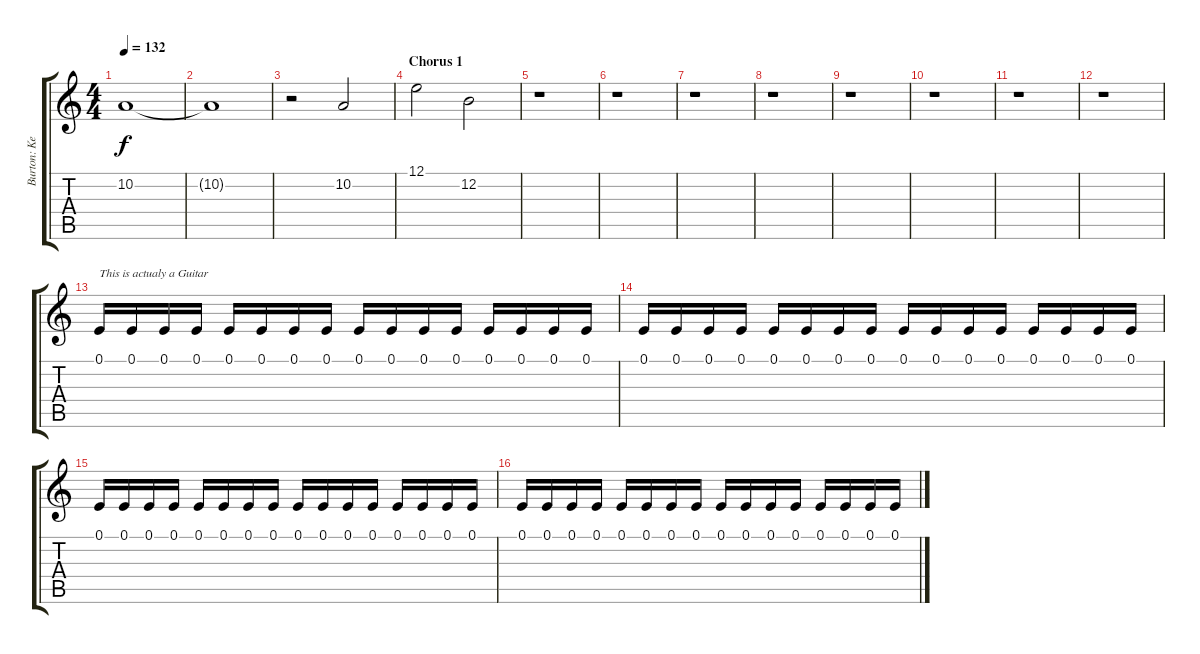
\track ("Burton: Keyboard" "Burton: Ke") {instrument synthvoice}
\staff {score tabs}
\tuning (E4 B3 G3 D3 A2 E2) {hide}
\ts (4 4)
\tempo 132
\clef g2
\ks c
10.2.1{dy f} |
10.2{t}.1 |
r.2 10.2.2 |
\section ("" "Chorus 1")
12.1.2 12.2.2 |
r.1 |
r.1 |
r.1 |
r.1 |
r.1 |
r.1 |
r.1 |
r.1 |
0.1.16{txt "This is actualy a Guitar" instrument distortionguitar} 0.1.16 0.1.16 0.1.16 0.1.16 0.1.16 0.1.16 0.1.16 0.1.16 0.1.16 0.1.16 0.1.16 0.1.16 0.1.16 0.1.16 0.1.16 |
0.1.16 0.1.16 0.1.16 0.1.16 0.1.16 0.1.16 0.1.16 0.1.16 0.1.16 0.1.16 0.1.16 0.1.16 0.1.16 0.1.16 0.1.16 0.1.16 |
0.1.16 0.1.16 0.1.16 0.1.16 0.1.16 0.1.16 0.1.16 0.1.16 0.1.16 0.1.16 0.1.16 0.1.16 0.1.16 0.1.16 0.1.16 0.1.16 |
0.1.16 0.1.16 0.1.16 0.1.16 0.1.16 0.1.16 0.1.16 0.1.16 0.1.16 0.1.16 0.1.16 0.1.16 0.1.16 0.1.16 0.1.16 0.1.16
